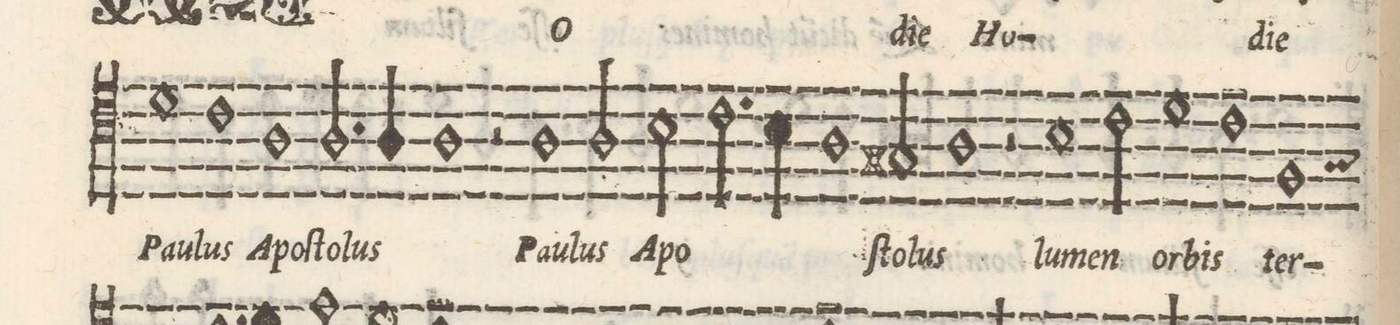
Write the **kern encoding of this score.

**kern	**text
*I"TENOR	*
*clefC4	*
*k[]	*
*met(C|)	*
*M2/1	*
1d	Pau-
=11-	=11-
1c	-lus
1A	A-
=12-	=12-
2.A/	-po-
4A/	-ſto-
1A	-lus
=13-	=13-
2r	.
1A	Pau-
2A/	-lus
=14-	=14-
2Bny\	A-
2.c\	-po-
4B\	.
1A\	.
=15-	=15-
2G#X/	-ſto-
1A	-lus
=16-	=16-
2r	.
1B	lu-
2c\	-men
=17-	=17-
1d	or-
1c	-bis
=18-	=18-
1F	ter-
*custos:G	*
*-	*-
